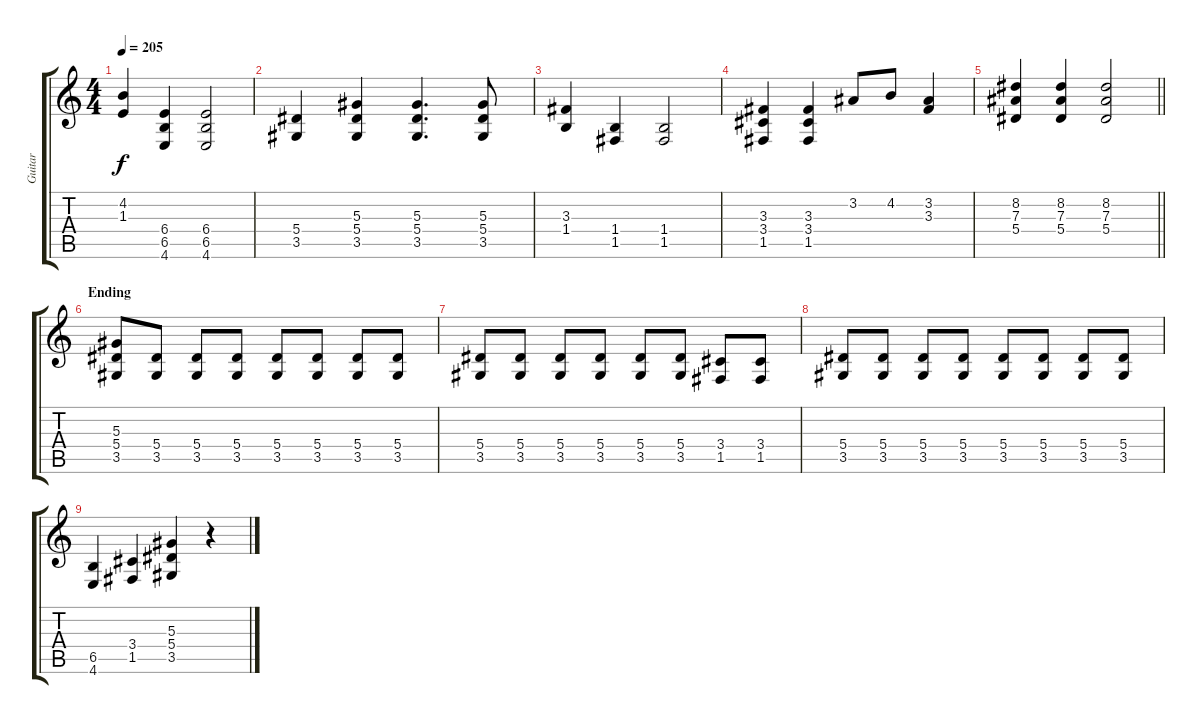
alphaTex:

\track ("Guitar" "Guitar") {instrument distortionguitar}
\staff {score tabs}
\tuning (C4 G3 Eb3 Bb2 F2 C2) {hide}
\ts (4 4)
\tempo 205
\clef g2
\ks c
(4.2 1.3).4{dy f} (6.4 6.5 4.6).4 (6.4 6.5 4.6).2 |
(5.4 3.5).4 (5.3 5.4 3.5).4 (5.3 5.4 3.5).4{d} (5.3 5.4 3.5).8 |
(3.3 1.4).4 (1.4 1.5).4 (1.4 1.5).2 |
(3.3 3.4 1.5).4 (3.3 3.4 1.5).4 3.2.8 4.2.8 (3.2 3.3).4 |
\barLineRight lightlight
(8.2 7.3 5.4).4 (8.2 7.3 5.4).4 (8.2 7.3 5.4).2 |
\section ("" "Ending")
(5.3 5.4 3.5).8 (5.4 3.5).8 (5.4 3.5).8 (5.4 3.5).8 (5.4 3.5).8 (5.4 3.5).8 (5.4 3.5).8 (5.4 3.5).8 |
(5.4 3.5).8 (5.4 3.5).8 (5.4 3.5).8 (5.4 3.5).8 (5.4 3.5).8 (5.4 3.5).8 (3.4 1.5).8 (3.4 1.5).8 |
(5.4 3.5).8 (5.4 3.5).8 (5.4 3.5).8 (5.4 3.5).8 (5.4 3.5).8 (5.4 3.5).8 (5.4 3.5).8 (5.4 3.5).8 |
(6.5 4.6).4 (3.4 1.5).4 (5.3 5.4 3.5).4 r.4
